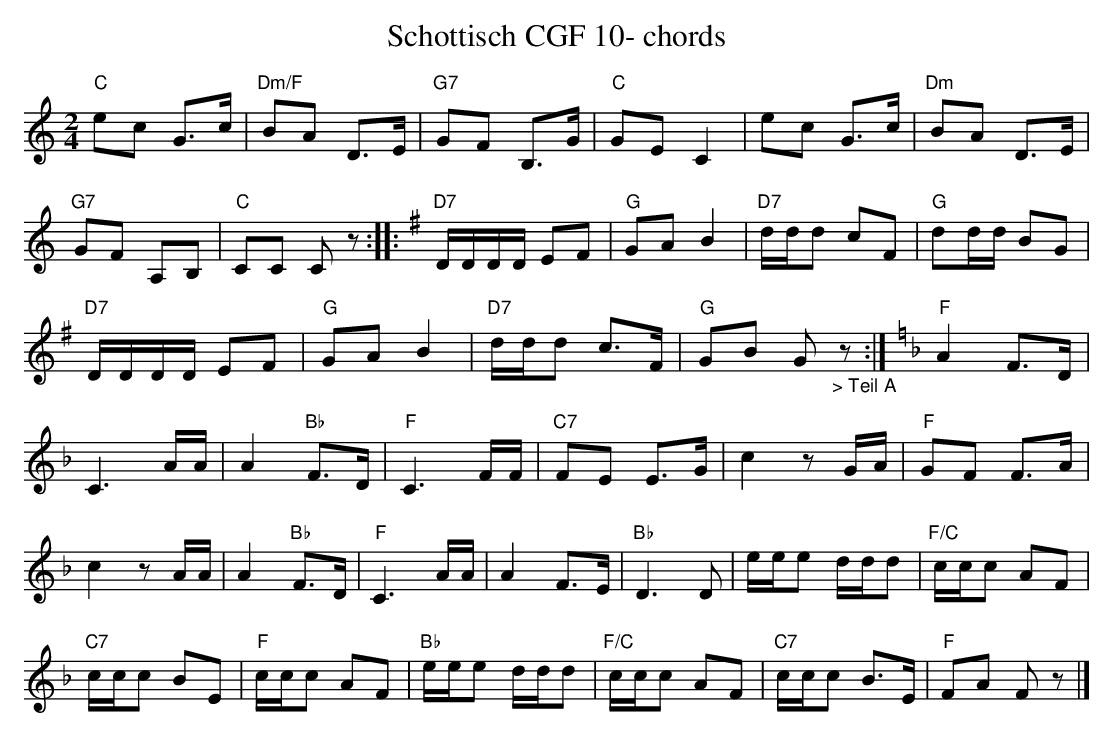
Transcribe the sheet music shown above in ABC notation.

X:1
T:Schottisch CGF 10- chords
M:2/4
L:1/8
K:Cmaj%%MIDI gchordon
"C"ec G>c | "Dm/F"BA D>E | "G7"GF B,>G | "C"GEC2 | ec G>c | "Dm"BA D>E |
"G7"GF A,B, | "C"CC Cz :: [K:Gmaj] "D7"D/2D/2D/2D/2 EF | "G"GAB2 | "D7"d/2d/2d cF | "G"dd/2d/2 BG |
"D7"D/2D/2D/2D/2 EF | "G"GAB2 | "D7"d/2d/2d c>F | "G"GB G"_> Teil A"z :| [K:Fmaj] "F"A2 F>D |
C3A/2A/2 | A2 "Bb"F>D | "F"C3 F/2F/2 | "C7"FE E>G | c2zG/2A/2 | "F"GF F>A |
c2zA/2A/2 | A2 "Bb"F>D | "F"C3A/2A/2 | A2 F>E | "Bb"D3D | e/2e/2e d/2d/2d | "F/C"c/2c/2c AF |
"C7"c/2c/2c BE | "F"c/2c/2c AF | "Bb"e/2e/2e d/2d/2d | "F/C"c/2c/2c AF | "C7"c/2c/2c B>E | "F"FA Fz |]
